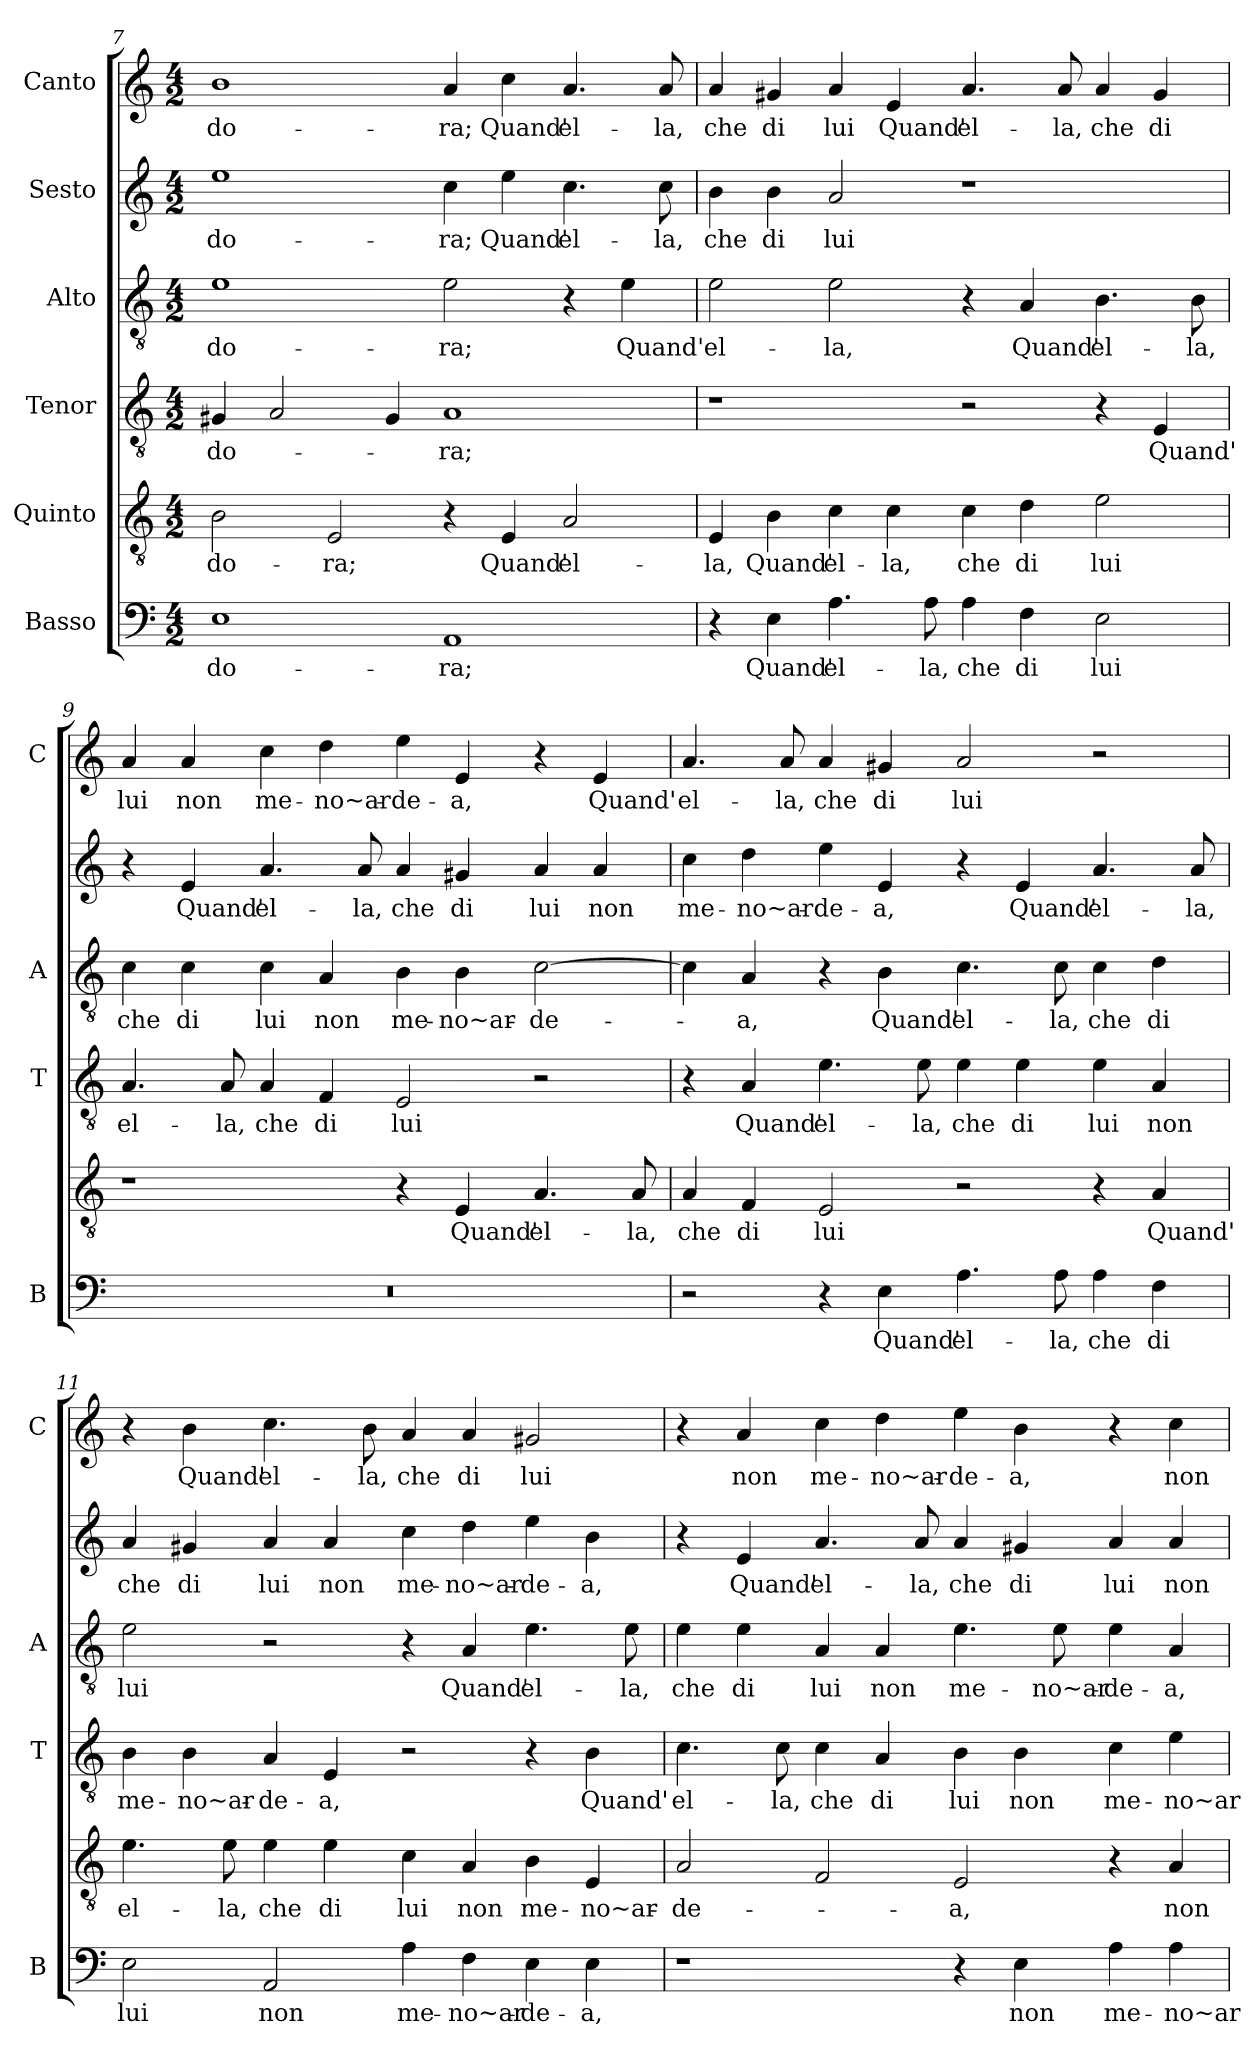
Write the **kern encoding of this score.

**kern	**text	**kern	**text	**kern	**text	**kern	**text	**kern	**text	**kern	**text
*part6	*part6	*part5	*part5	*part4	*part4	*part3	*part3	*part2	*part2	*part1	*part1
*staff6	*staff6	*staff5	*staff5	*staff4	*staff4	*staff3	*staff3	*staff2	*staff2	*staff1	*staff1
*I"Basso	*	*I"Quinto	*	*I"Tenor	*	*I"Alto	*	*I"Sesto	*	*I"Canto	*
*I'B	*	*	*	*I'T	*	*I'A	*	*	*	*I'C	*
*clefF4	*	*clefGv2	*	*clefGv2	*	*clefGv2	*	*clefG2	*	*clefG2	*
*k[]	*	*k[]	*	*k[]	*	*k[]	*	*k[]	*	*k[]	*
*C:	*	*C:	*	*C:	*	*C:	*	*C:	*	*C:	*
*M4/2	*	*M4/2	*	*M4/2	*	*M4/2	*	*M4/2	*	*M4/2	*
=7	=7	=7	=7	=7	=7	=7	=7	=7	=7	=7	=7
!	!LO:LY:b	!	!LO:LY:b	!	!LO:LY:b	!	!LO:LY:b	!	!LO:LY:b	!	!LO:LY:b
1E	-do-	2B\	-do-	4G#X/	-do-	1e	-do-	1ee	-do-	1b	-do-
.	.	.	.	2A/	.	.	.	.	.	.	.
!	!	!	!LO:LY:b	!	!	!	!	!	!	!	!
.	.	2E/	-ra;	.	.	.	.	.	.	.	.
.	.	.	.	4G#/	.	.	.	.	.	.	.
!	!LO:LY:b	!	!	!	!LO:LY:b	!	!LO:LY:b	!	!LO:LY:b	!	!LO:LY:b
1AA	-ra;	4r	.	1A	-ra;	2e\	-ra;	4cc\	-ra;	4a/	-ra;
!	!	!	!LO:LY:b	!	!	!	!	!	!LO:LY:b	!	!LO:LY:b
.	.	4E/	Quand'	.	.	.	.	4ee\	Quand'	4cc\	Quand'
!	!	!	!LO:LY:b	!	!	!	!	!	!LO:LY:b	!	!LO:LY:b
.	.	2A/	el-	.	.	4r	.	4.cc\	el-	4.a/	el-
!	!	!	!	!	!	!	!LO:LY:b	!	!	!	!
.	.	.	.	.	.	4e\	Quand'	.	.	.	.
!	!	!	!	!	!	!	!	!	!LO:LY:b	!	!LO:LY:b
.	.	.	.	.	.	.	.	8cc\	-la,	8a/	-la,
=8	=8	=8	=8	=8	=8	=8	=8	=8	=8	=8	=8
!	!	!	!LO:LY:b	!	!	!	!LO:LY:b	!	!LO:LY:b	!	!LO:LY:b
4r	.	4E/	-la,	1r	.	2e\	el-	4b\	che	4a/	che
!	!LO:LY:b	!	!LO:LY:b	!	!	!	!	!	!LO:LY:b	!	!LO:LY:b
4E\	Quand'	4B\	Quand'	.	.	.	.	4b\	di	4g#X/	di
!	!LO:LY:b	!	!LO:LY:b	!	!	!	!LO:LY:b	!	!LO:LY:b	!	!LO:LY:b
4.A\	el-	4c\	el-	.	.	2e\	-la,	2a/	lui	4a/	lui
!	!	!	!LO:LY:b	!	!	!	!	!	!	!	!LO:LY:b
.	.	4c\	-la,	.	.	.	.	.	.	4e/	Quand'
!	!LO:LY:b	!	!	!	!	!	!	!	!	!	!
8A\	-la,	.	.	.	.	.	.	.	.	.	.
!	!LO:LY:b	!	!LO:LY:b	!	!	!	!	!	!	!	!LO:LY:b
4A\	che	4c\	che	2r	.	4r	.	1r	.	4.a/	el-
!	!LO:LY:b	!	!LO:LY:b	!	!	!	!LO:LY:b	!	!	!	!
4F\	di	4d\	di	.	.	4A/	Quand'	.	.	.	.
!	!	!	!	!	!	!	!	!	!	!	!LO:LY:b
.	.	.	.	.	.	.	.	.	.	8a/	-la,
!	!LO:LY:b	!	!LO:LY:b	!	!	!	!LO:LY:b	!	!	!	!LO:LY:b
2E\	lui	2e\	lui	4r	.	4.B\	el-	.	.	4a/	che
!	!	!	!	!	!LO:LY:b	!	!	!	!	!	!LO:LY:b
.	.	.	.	4E/	Quand'	.	.	.	.	4g#/	di
!	!	!	!	!	!	!	!LO:LY:b	!	!	!	!
.	.	.	.	.	.	8B\	-la,	.	.	.	.
!!LO:LB:g=z
=9	=9	=9	=9	=9	=9	=9	=9	=9	=9	=9	=9
!	!	!	!	!	!LO:LY:b	!	!LO:LY:b	!	!	!	!LO:LY:b
0r	.	1r	.	4.A/	el-	4c\	che	4r	.	4a/	lui
!	!	!	!	!	!	!	!LO:LY:b	!	!LO:LY:b	!	!LO:LY:b
.	.	.	.	.	.	4c\	di	4e/	Quand'	4a/	non
!	!	!	!	!	!LO:LY:b	!	!	!	!	!	!
.	.	.	.	8A/	-la,	.	.	.	.	.	.
!	!	!	!	!	!LO:LY:b	!	!LO:LY:b	!	!LO:LY:b	!	!LO:LY:b
.	.	.	.	4A/	che	4c\	lui	4.a/	el-	4cc\	me-
!	!	!	!	!	!LO:LY:b	!	!LO:LY:b	!	!	!	!LO:LY:b
.	.	.	.	4F/	di	4A/	non	.	.	4dd\	-no~ar-
!	!	!	!	!	!	!	!	!	!LO:LY:b	!	!
.	.	.	.	.	.	.	.	8a/	-la,	.	.
!	!	!	!	!	!LO:LY:b	!	!LO:LY:b	!	!LO:LY:b	!	!LO:LY:b
.	.	4r	.	2E/	lui	4B\	me-	4a/	che	4ee\	-de-
!	!	!	!LO:LY:b	!	!	!	!LO:LY:b	!	!LO:LY:b	!	!LO:LY:b
.	.	4E/	Quand'	.	.	4B\	-no~ar-	4g#X/	di	4e/	-a,
!	!	!	!LO:LY:b	!	!	!	!LO:LY:b	!	!LO:LY:b	!	!
.	.	4.A/	el-	2r	.	[2c\	-de-	4a/	lui	4r	.
!	!	!	!	!	!	!	!	!	!LO:LY:b	!	!LO:LY:b
.	.	.	.	.	.	.	.	4a/	non	4e/	Quand'
!	!	!	!LO:LY:b	!	!	!	!	!	!	!	!
.	.	8A/	-la,	.	.	.	.	.	.	.	.
=10	=10	=10	=10	=10	=10	=10	=10	=10	=10	=10	=10
!	!	!	!LO:LY:b	!	!	!	!	!	!LO:LY:b	!	!LO:LY:b
2r	.	4A/	che	4r	.	4c\]	.	4cc\	me-	4.a/	el-
!	!	!	!LO:LY:b	!	!LO:LY:b	!	!LO:LY:b	!	!LO:LY:b	!	!
.	.	4F/	di	4A/	Quand'	4A/	-a,	4dd\	-no~ar-	.	.
!	!	!	!	!	!	!	!	!	!	!	!LO:LY:b
.	.	.	.	.	.	.	.	.	.	8a/	-la,
!	!	!	!LO:LY:b	!	!LO:LY:b	!	!	!	!LO:LY:b	!	!LO:LY:b
4r	.	2E/	lui	4.e\	el-	4r	.	4ee\	-de-	4a/	che
!	!LO:LY:b	!	!	!	!	!	!LO:LY:b	!	!LO:LY:b	!	!LO:LY:b
4E\	Quand'	.	.	.	.	4B\	Quand'	4e/	-a,	4g#X/	di
!	!	!	!	!	!LO:LY:b	!	!	!	!	!	!
.	.	.	.	8e\	-la,	.	.	.	.	.	.
!	!LO:LY:b	!	!	!	!LO:LY:b	!	!LO:LY:b	!	!	!	!LO:LY:b
4.A\	el-	2r	.	4e\	che	4.c\	el-	4r	.	2a/	lui
!	!	!	!	!	!LO:LY:b	!	!	!	!LO:LY:b	!	!
.	.	.	.	4e\	di	.	.	4e/	Quand'	.	.
!	!LO:LY:b	!	!	!	!	!	!LO:LY:b	!	!	!	!
8A\	-la,	.	.	.	.	8c\	-la,	.	.	.	.
!	!LO:LY:b	!	!	!	!LO:LY:b	!	!LO:LY:b	!	!LO:LY:b	!	!
4A\	che	4r	.	4e\	lui	4c\	che	4.a/	el-	2r	.
!	!LO:LY:b	!	!LO:LY:b	!	!LO:LY:b	!	!LO:LY:b	!	!	!	!
4F\	di	4A/	Quand'	4A/	non	4d\	di	.	.	.	.
!	!	!	!	!	!	!	!	!	!LO:LY:b	!	!
.	.	.	.	.	.	.	.	8a/	-la,	.	.
=11	=11	=11	=11	=11	=11	=11	=11	=11	=11	=11	=11
!	!LO:LY:b	!	!LO:LY:b	!	!LO:LY:b	!	!LO:LY:b	!	!LO:LY:b	!	!
2E\	lui	4.e\	el-	4B\	me-	2e\	lui	4a/	che	4r	.
!	!	!	!	!	!LO:LY:b	!	!	!	!LO:LY:b	!	!LO:LY:b
.	.	.	.	4B\	-no~ar-	.	.	4g#X/	di	4b\	Quand'
!	!	!	!LO:LY:b	!	!	!	!	!	!	!	!
.	.	8e\	-la,	.	.	.	.	.	.	.	.
!	!LO:LY:b	!	!LO:LY:b	!	!LO:LY:b	!	!	!	!LO:LY:b	!	!LO:LY:b
2AA/	non	4e\	che	4A/	-de-	2r	.	4a/	lui	4.cc\	el-
!	!	!	!LO:LY:b	!	!LO:LY:b	!	!	!	!LO:LY:b	!	!
.	.	4e\	di	4E/	-a,	.	.	4a/	non	.	.
!	!	!	!	!	!	!	!	!	!	!	!LO:LY:b
.	.	.	.	.	.	.	.	.	.	8b\	-la,
!	!LO:LY:b	!	!LO:LY:b	!	!	!	!	!	!LO:LY:b	!	!LO:LY:b
4A\	me-	4c\	lui	2r	.	4r	.	4cc\	me-	4a/	che
!	!LO:LY:b	!	!LO:LY:b	!	!	!	!LO:LY:b	!	!LO:LY:b	!	!LO:LY:b
4F\	-no~ar-	4A/	non	.	.	4A/	Quand'	4dd\	-no~ar-	4a/	di
!	!LO:LY:b	!	!LO:LY:b	!	!	!	!LO:LY:b	!	!LO:LY:b	!	!LO:LY:b
4E\	-de-	4B\	me-	4r	.	4.e\	el-	4ee\	-de-	2g#X/	lui
!	!LO:LY:b	!	!LO:LY:b	!	!LO:LY:b	!	!	!	!LO:LY:b	!	!
4E\	-a,	4E/	-no~ar-	4B\	Quand'	.	.	4b\	-a,	.	.
!	!	!	!	!	!	!	!LO:LY:b	!	!	!	!
.	.	.	.	.	.	8e\	-la,	.	.	.	.
!!LO:PB:g=z
=12	=12	=12	=12	=12	=12	=12	=12	=12	=12	=12	=12
!	!	!	!LO:LY:b	!	!LO:LY:b	!	!LO:LY:b	!	!	!	!
1r	.	2A/	-de-	4.c\	el-	4e\	che	4r	.	4r	.
!	!	!	!	!	!	!	!LO:LY:b	!	!LO:LY:b	!	!LO:LY:b
.	.	.	.	.	.	4e\	di	4e/	Quand'	4a/	non
!	!	!	!	!	!LO:LY:b	!	!	!	!	!	!
.	.	.	.	8c\	-la,	.	.	.	.	.	.
!	!	!	!	!	!LO:LY:b	!	!LO:LY:b	!	!LO:LY:b	!	!LO:LY:b
.	.	2F/	.	4c\	che	4A/	lui	4.a/	el-	4cc\	me-
!	!	!	!	!	!LO:LY:b	!	!LO:LY:b	!	!	!	!LO:LY:b
.	.	.	.	4A/	di	4A/	non	.	.	4dd\	-no~ar-
!	!	!	!	!	!	!	!	!	!LO:LY:b	!	!
.	.	.	.	.	.	.	.	8a/	-la,	.	.
!	!	!	!LO:LY:b	!	!LO:LY:b	!	!LO:LY:b	!	!LO:LY:b	!	!LO:LY:b
4r	.	2E/	-a,	4B\	lui	4.e\	me-	4a/	che	4ee\	-de-
!	!LO:LY:b	!	!	!	!LO:LY:b	!	!	!	!LO:LY:b	!	!LO:LY:b
4E\	non	.	.	4B\	non	.	.	4g#X/	di	4b\	-a,
!	!	!	!	!	!	!	!LO:LY:b	!	!	!	!
.	.	.	.	.	.	8e\	-no~ar-	.	.	.	.
!	!LO:LY:b	!	!	!	!LO:LY:b	!	!LO:LY:b	!	!LO:LY:b	!	!
4A\	me-	4r	.	4c\	me-	4e\	-de-	4a/	lui	4r	.
!	!LO:LY:b	!	!LO:LY:b	!	!LO:LY:b	!	!LO:LY:b	!	!LO:LY:b	!	!LO:LY:b
4A\	-no~ar-	4A/	non	4e\	-no~ar-	4A/	-a,	4a/	non	4cc\	non
=	=	=	=	=	=	=	=	=	=	=	=
*-	*-	*-	*-	*-	*-	*-	*-	*-	*-	*-	*-
